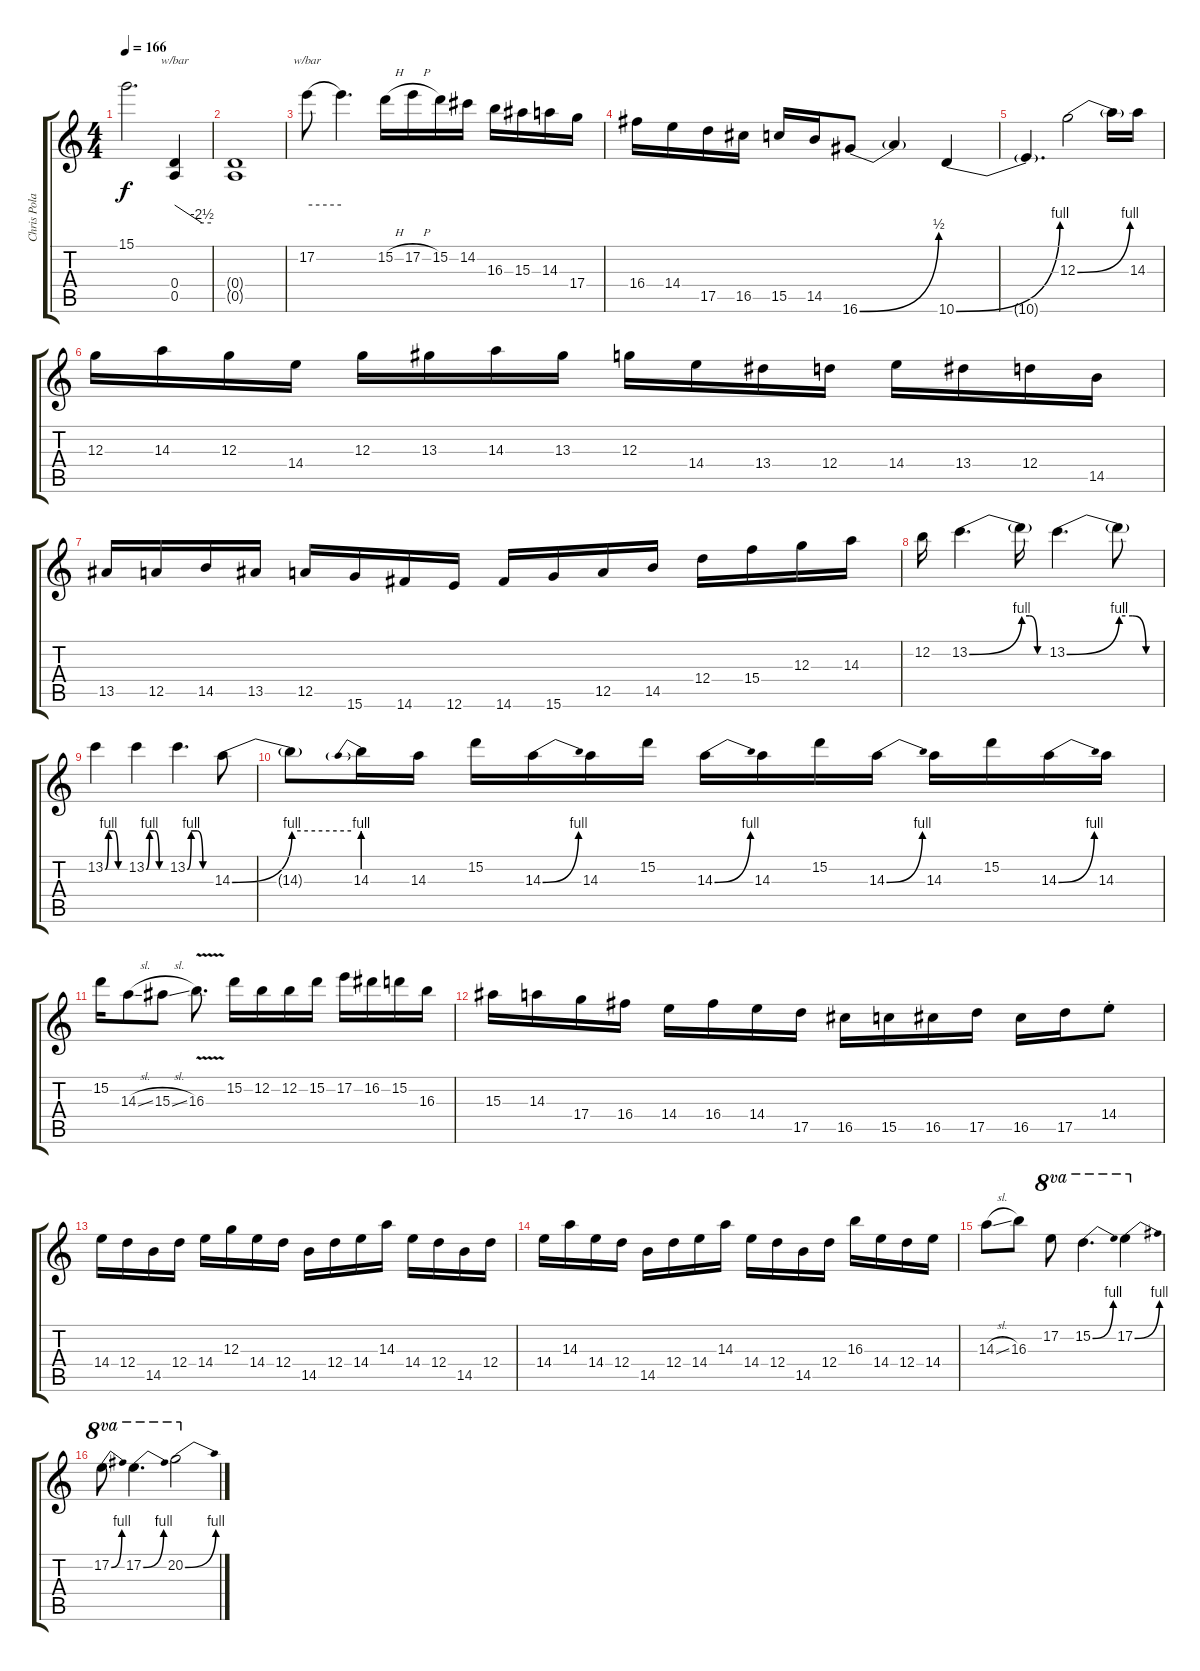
\track ("Chris Poland" "Chris Pola") {instrument distortionguitar}
\staff {score tabs}
\tuning (E4 B3 G3 D3 A2 E2) {hide}
\ts (4 4)
\tempo 166
\clef g2
\ks c
15.1{t}.2{d dy f} (0.4 0.5).4{tbe (custom default 0 0 45 -10 60 -10)} |
(0.4{t} 0.5{t}).1 |
17.2.8{tbe (hold default 0 0 60 0)} 17.2{t}.4{d} 15.2{h}.16 17.2{h}.16 15.2.16 14.2.16 16.3.16 15.3.16 14.3.16 17.4.16 |
16.4.16 14.4.16 17.5.16 16.5.16 15.5.16 14.5.16 16.6{be (bend 0 0 60 2)}.8 16.6{t}.4 10.6{be (bend 0 0 60 4)}.4 |
10.6{t}.4{d} 12.3{be (bend 0 0 60 4)}.2 12.3{t}.16 14.3.16 |
12.3.16 14.3.16 12.3.16 14.4.16 12.3.16 13.3.16 14.3.16 13.3.16 12.3.16 14.4.16 13.4.16 12.4.16 14.4.16 13.4.16 12.4.16 14.5.16 |
13.5.16 12.5.16 14.5.16 13.5.16 12.5.16 15.6.16 14.6.16 12.6.16 14.6.16 15.6.16 12.5.16 14.5.16 12.4.16 15.4.16 12.3.16 14.3.16 |
12.2.16 13.2{be (bend 0 0 60 4)}.4{d} 13.2{be (custom 0 4 20 4 40 0 60 0) t}.16 13.2{be (bend 0 0 60 4)}.4{d} 13.2{be (custom 0 4 20 4 40 0 60 0) t}.8 |
13.2{be (custom 0 0 10 4 25 4 40 0 60 0)}.4 13.2{be (custom 0 0 10 4 25 4 40 0 60 0)}.4 13.2{be (custom 0 0 10 4 25 4 40 0 60 0)}.4{d} 14.3{be (bend 0 0 60 4)}.8 |
14.3{be (hold 0 4 60 4) t}.8 14.3{be (prebend 0 4 60 4)}.16 14.3.16 15.2.16 14.3{be (bend 0 0 60 4)}.16 14.3.16 15.2.16 14.3{be (bend 0 0 60 4)}.16 14.3.16 15.2.16 14.3{be (bend 0 0 60 4)}.16 14.3.16 15.2.16 14.3{be (bend 0 0 60 4)}.16 14.3.16 |
15.2.16 14.3{sl}.8 15.3{sl}.8 16.3{v}.8{d} 15.2.16 12.2.16 12.2.16 15.2.16 17.2.16 16.2.16 15.2.16 16.3.16 |
15.3.16 14.3.16 17.4.16 16.4.16 14.4.16 16.4.16 14.4.16 17.5.16 16.5.16 15.5.16 16.5.16 17.5.16 16.5.16 17.5.16 14.4{st}.8 |
14.4.16 12.4.16 14.5.16 12.4.16 14.4.16 12.3.16 14.4.16 12.4.16 14.5.16 12.4.16 14.4.16 14.3.16 14.4.16 12.4.16 14.5.16 12.4.16 |
14.4.16 14.3.16 14.4.16 12.4.16 14.5.16 12.4.16 14.4.16 14.3.16 14.4.16 12.4.16 14.5.16 12.4.16 16.3.16 14.4.16 12.4.16 14.4.16 |
14.3{sl}.8 16.3.8 17.2.8{ot 8va} 15.2{be (bend 0 0 60 4)}.4{d ot 8va} 17.2{be (bend 0 0 60 4)}.4{ot 8va} |
17.2{be (bend 0 0 60 4)}.8{ot 8va} 17.2{be (bend 0 0 60 4)}.4{d ot 8va} 20.2{be (bend 0 0 60 4)}.2{ot 8va}
